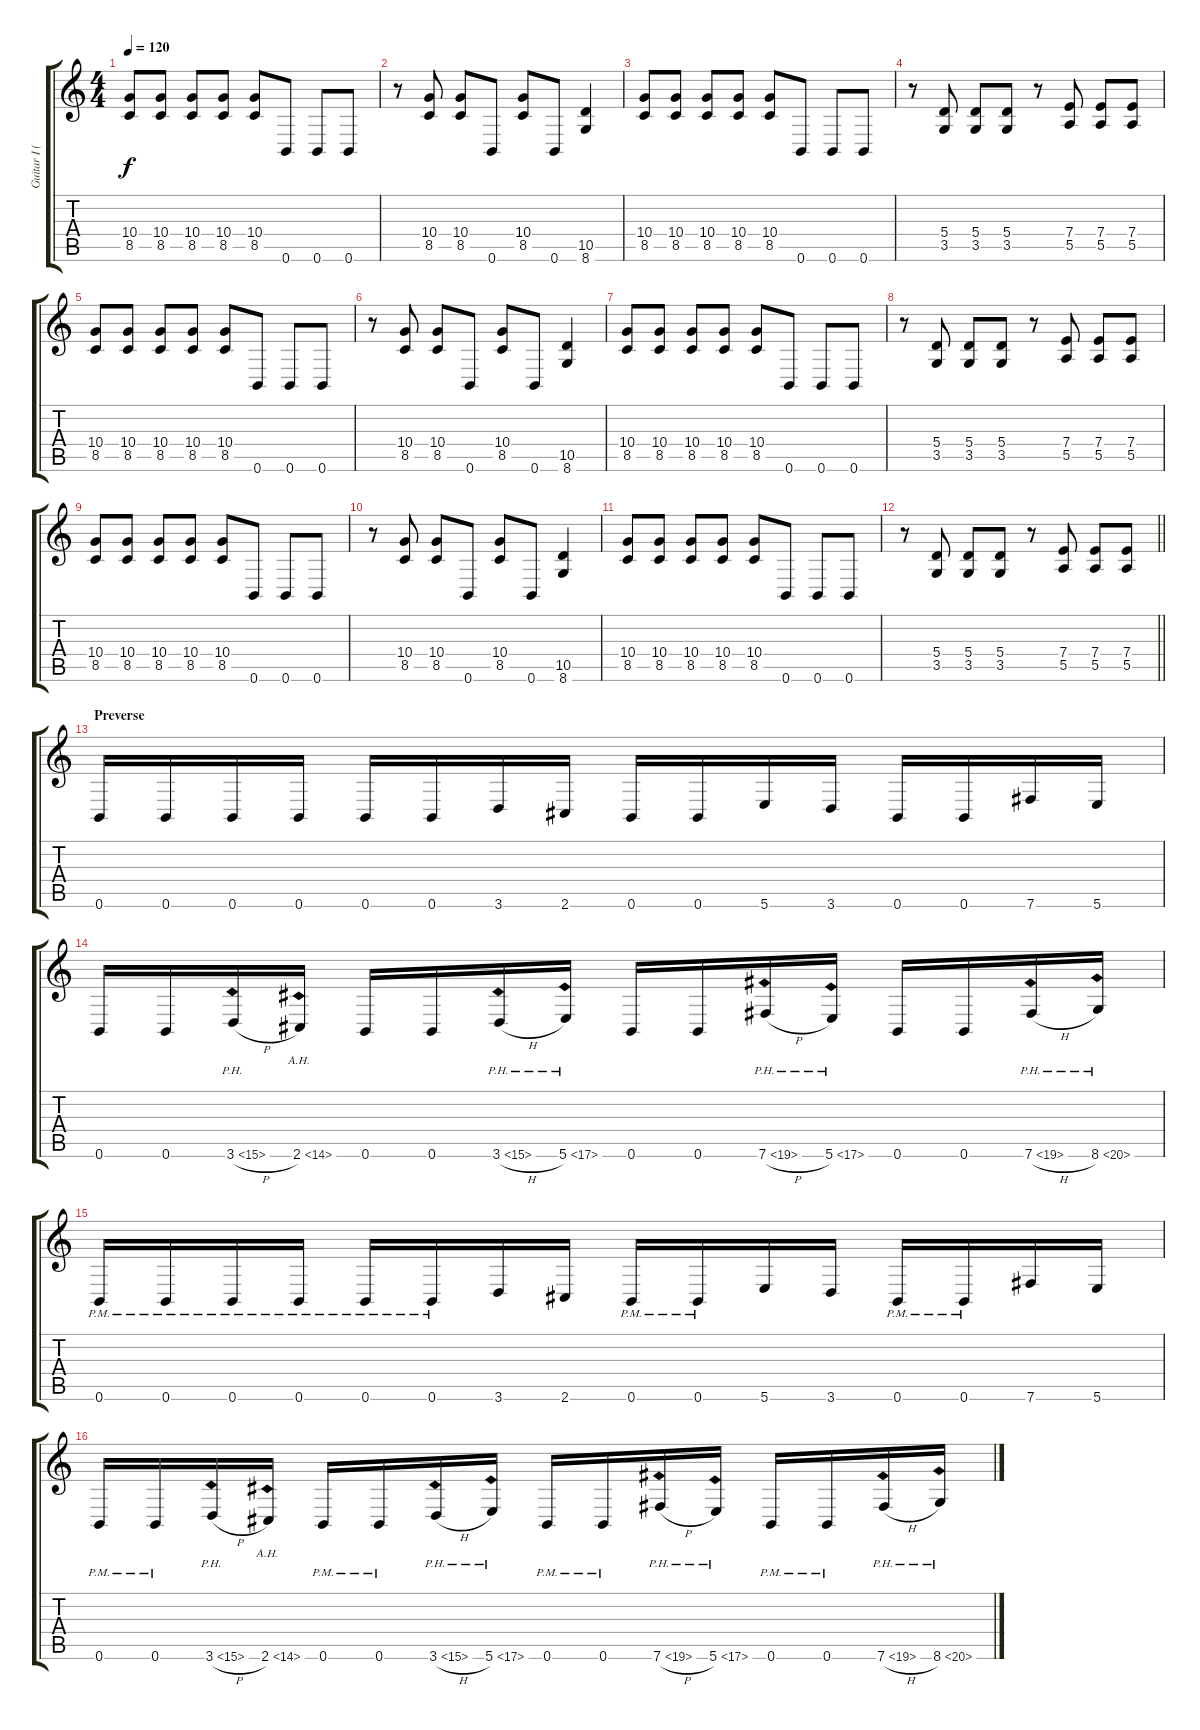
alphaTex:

\track ("Guitar I (Jean-Francois Dagenais)" "Guitar I (") {instrument distortionguitar}
\staff {score tabs}
\tuning (B3 Gb3 D3 A2 E2 B1) {hide}
\ts (4 4)
\tempo 120
\clef g2
\ks c
(10.4 8.5).8{dy f} (10.4 8.5).8 (10.4 8.5).8 (10.4 8.5).8 (10.4 8.5).8 0.6.8 0.6.8 0.6.8 |
r.8 (10.4 8.5).8 (10.4 8.5).8 0.6.8 (10.4 8.5).8 0.6.8 (10.5 8.6).4 |
(10.4 8.5).8 (10.4 8.5).8 (10.4 8.5).8 (10.4 8.5).8 (10.4 8.5).8 0.6.8 0.6.8 0.6.8 |
r.8 (5.4 3.5).8 (5.4 3.5).8 (5.4 3.5).8 r.8 (7.4 5.5).8 (7.4 5.5).8 (7.4 5.5).8 |
(10.4 8.5).8 (10.4 8.5).8 (10.4 8.5).8 (10.4 8.5).8 (10.4 8.5).8 0.6.8 0.6.8 0.6.8 |
r.8 (10.4 8.5).8 (10.4 8.5).8 0.6.8 (10.4 8.5).8 0.6.8 (10.5 8.6).4 |
(10.4 8.5).8 (10.4 8.5).8 (10.4 8.5).8 (10.4 8.5).8 (10.4 8.5).8 0.6.8 0.6.8 0.6.8 |
r.8 (5.4 3.5).8 (5.4 3.5).8 (5.4 3.5).8 r.8 (7.4 5.5).8 (7.4 5.5).8 (7.4 5.5).8 |
(10.4 8.5).8 (10.4 8.5).8 (10.4 8.5).8 (10.4 8.5).8 (10.4 8.5).8 0.6.8 0.6.8 0.6.8 |
r.8 (10.4 8.5).8 (10.4 8.5).8 0.6.8 (10.4 8.5).8 0.6.8 (10.5 8.6).4 |
(10.4 8.5).8 (10.4 8.5).8 (10.4 8.5).8 (10.4 8.5).8 (10.4 8.5).8 0.6.8 0.6.8 0.6.8 |
\barLineRight lightlight
r.8 (5.4 3.5).8 (5.4 3.5).8 (5.4 3.5).8 r.8 (7.4 5.5).8 (7.4 5.5).8 (7.4 5.5).8 |
\section ("" "Preverse")
0.6.16 0.6.16 0.6.16 0.6.16 0.6.16 0.6.16 3.6.16 2.6.16 0.6.16 0.6.16 5.6.16 3.6.16 0.6.16 0.6.16 7.6.16 5.6.16 |
0.6.16 0.6.16 3.6{ph 12 h}.16 2.6{ah 12}.16 0.6.16 0.6.16 3.6{ph 12 h}.16 5.6{ph 12}.16 0.6.16 0.6.16 7.6{ph 12 h}.16 5.6{ph 12}.16 0.6.16 0.6.16 7.6{ph 12 h}.16 8.6{ph 12}.16 |
0.6{pm}.16 0.6{pm}.16 0.6{pm}.16 0.6{pm}.16 0.6{pm}.16 0.6{pm}.16 3.6.16 2.6.16 0.6{pm}.16 0.6{pm}.16 5.6.16 3.6.16 0.6{pm}.16 0.6{pm}.16 7.6.16 5.6.16 |
0.6{pm}.16 0.6{pm}.16 3.6{ph 12 h}.16 2.6{ah 12}.16 0.6{pm}.16 0.6{pm}.16 3.6{ph 12 h}.16 5.6{ph 12}.16 0.6{pm}.16 0.6{pm}.16 7.6{ph 12 h}.16 5.6{ph 12}.16 0.6{pm}.16 0.6{pm}.16 7.6{ph 12 h}.16 8.6{ph 12}.16
